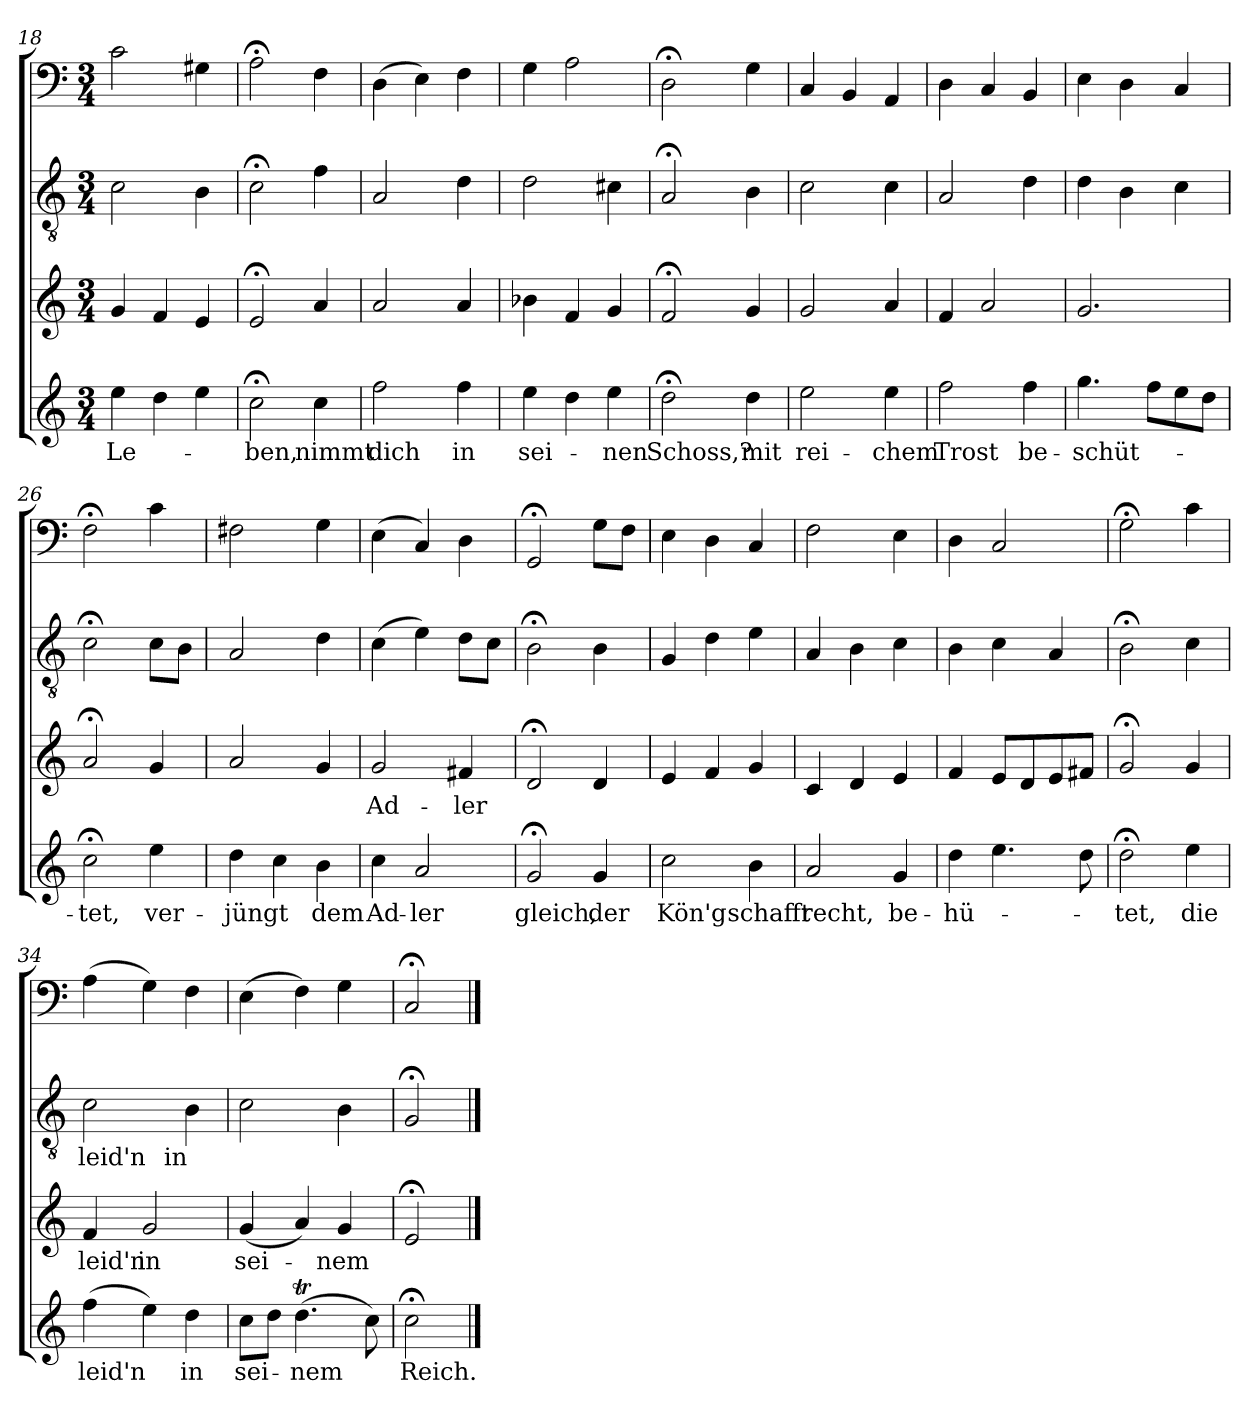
**kern	**text	**kern	**text	**kern	**text	**kern
*part4	*part4	*part3	*part3	*part2	*part2	*part1
*staff4	*staff4	*staff3	*staff3	*staff2	*staff2	*staff1
*clefG2	*	*clefG2	*	*clefGv2	*	*clefF4
*k[]	*	*k[]	*	*k[]	*	*k[]
*C:	*	*C:	*	*C:	*	*C:
*M3/4	*	*M3/4	*	*M3/4	*	*M3/4
=18	=18	=18	=18	=18	=18	=18
4ee\	Le-	4g/	.	2c\	.	2c\
4dd\	.	4f/	.	.	.	.
4ee\	.	4e/	.	4B\	.	4G#X\
=19	=19	=19	=19	=19	=19	=19
2cc;<\	-ben,	2e;</	.	2c;<\	.	2A;<\
4cc\	nimmt	4a/	.	4f\	.	4F\
=20	=20	=20	=20	=20	=20	=20
2ff\	dich	2a/	.	2A/	.	(4D\
.	.	.	.	.	.	4E\)
4ff\	in	4a/	.	4d\	.	4F\
=21	=21	=21	=21	=21	=21	=21
4ee\	sei-	4b-X\	.	2d\	.	4G\
4dd\	.	4f/	.	.	.	2A\
4ee\	-nen	4g/	.	4c#X\	.	.
=22	=22	=22	=22	=22	=22	=22
2dd;<\	Schoss,?	2f;</	.	2A;</	.	2D;<\
4dd\	mit	4g/	.	4B\	.	4G\
=23	=23	=23	=23	=23	=23	=23
2ee\	rei-	2g/	.	2c\	.	4C/
.	.	.	.	.	.	4BB/
4ee\	-chem	4a/	.	4c\	.	4AA/
=24	=24	=24	=24	=24	=24	=24
2ff\	Trost	4f/	.	2A/	.	4D\
.	.	2a/	.	.	.	4C/
4ff\	be-	.	.	4d\	.	4BB/
=25	=25	=25	=25	=25	=25	=25
4.gg\	-schüt-	2.g/	.	4d\	.	4E\
.	.	.	.	4B\	.	4D\
8ff\L	.	.	.	.	.	.
8ee\	.	.	.	4c\	.	4C/
8dd\J	.	.	.	.	.	.
=26	=26	=26	=26	=26	=26	=26
2cc;<\	-tet,	2a;</	.	2c;<\	.	2F;<\
4ee\	ver-	4g/	.	8c\L	.	4c\
.	.	.	.	8B\J	.	.
=27	=27	=27	=27	=27	=27	=27
4dd\	-jüngt	2a/	.	2A/	.	2F#X\
4cc\	.	.	.	.	.	.
4b\	dem	4g/	.	4d\	.	4G\
=28	=28	=28	=28	=28	=28	=28
4cc\	Ad-	2g/	Ad-	(4c\	.	(4E\
2a/	-ler	.	.	4e\)	.	4C/)
.	.	4f#X/	-ler	8d\L	.	4D\
.	.	.	.	8c\J	.	.
=29	=29	=29	=29	=29	=29	=29
2g;</	gleich,	2d;</	.	2B;<\	.	2GG;</
4g/	der	4d/	.	4B\	.	8G\L
.	.	.	.	.	.	8F\J
=30	=30	=30	=30	=30	=30	=30
2cc\	Kön'g	4e/	.	4G/	.	4E\
.	.	4f/	.	4d\	.	4D\
4b\	schafft	4g/	.	4e\	.	4C/
=31	=31	=31	=31	=31	=31	=31
2a/	recht,	4c/	.	4A/	.	2F\
.	.	4d/	.	4B\	.	.
4g/	be-	4e/	.	4c\	.	4E\
=32	=32	=32	=32	=32	=32	=32
4dd\	-hü-	4f/	.	4B\	.	4D\
4.ee\	.	8e/L	.	4c\	.	2C/
.	.	8d/	.	.	.	.
.	.	8e/	.	4A/	.	.
8dd\	.	8f#X/J	.	.	.	.
=33	=33	=33	=33	=33	=33	=33
2dd;<\	-tet,	2g;</	.	2B;<\	.	2G;<\
4ee\	die	4g/	.	4c\	.	4c\
=34	=34	=34	=34	=34	=34	=34
(4ff\	leid'n	4f/	leid'n	2c\	leid'n	(4A\
4ee\)	.	2g/	in	.	.	4G\)
4dd\	in	.	.	4B\	in	4F\
=35	=35	=35	=35	=35	=35	=35
8cc\L	sei-	(4g/	sei-	2c\	.	(4E\
8dd\J	.	.	.	.	.	.
(4.ddT\	-nem	4a/)	.	.	.	4F\)
.	.	4g/	-nem	4B\	.	4G\
8cc\)	.	.	.	.	.	.
=36	=36	=36	=36	=36	=36	=36
2cc;<\	Reich.	2e;</	.	2G;</	.	2C;</
==	==	==	==	==	==	==
*-	*-	*-	*-	*-	*-	*-
